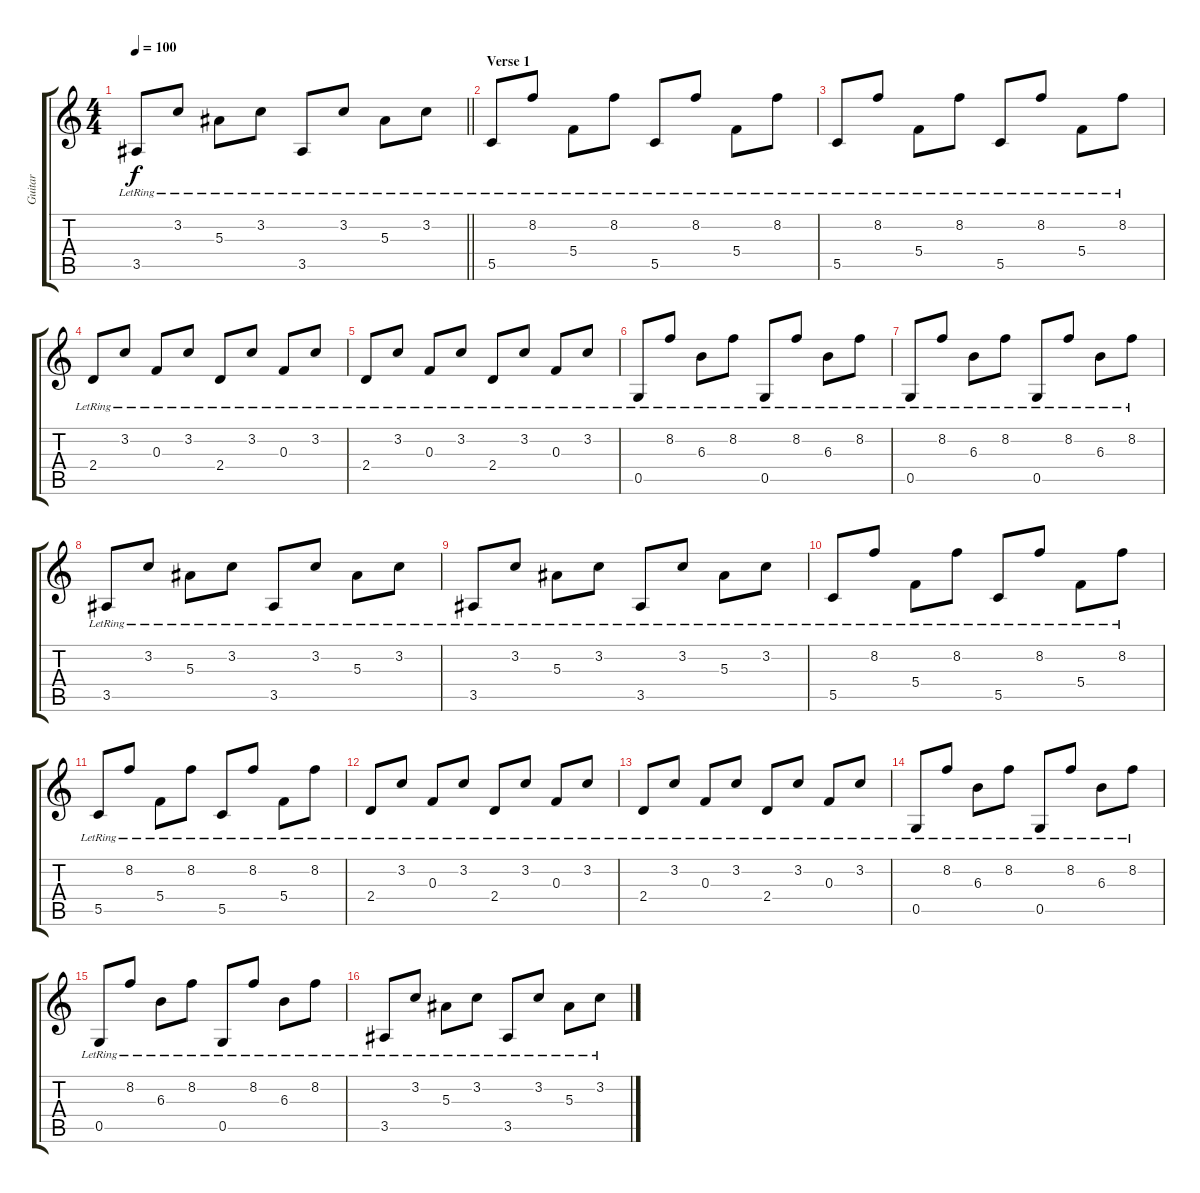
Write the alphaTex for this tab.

\track ("Guitar" "Guitar") {instrument acousticguitarsteel}
\staff {score tabs}
\tuning (D4 A3 F3 C3 G2 D2) {hide}
\ts (4 4)
\tempo 100
\clef g2
\barLineRight lightlight
\ks c
3.5{lr}.8{dy f} 3.2{lr}.8 5.3{lr}.8 3.2{lr}.8 3.5{lr}.8 3.2{lr}.8 5.3{lr}.8 3.2{lr}.8 |
\section ("" "Verse 1")
5.5{lr}.8 8.2{lr}.8 5.4{lr}.8 8.2{lr}.8 5.5{lr}.8 8.2{lr}.8 5.4{lr}.8 8.2{lr}.8 |
5.5{lr}.8 8.2{lr}.8 5.4{lr}.8 8.2{lr}.8 5.5{lr}.8 8.2{lr}.8 5.4{lr}.8 8.2{lr}.8 |
2.4{lr}.8 3.2{lr}.8 0.3{lr}.8 3.2{lr}.8 2.4{lr}.8 3.2{lr}.8 0.3{lr}.8 3.2{lr}.8 |
2.4{lr}.8 3.2{lr}.8 0.3{lr}.8 3.2{lr}.8 2.4{lr}.8 3.2{lr}.8 0.3{lr}.8 3.2{lr}.8 |
0.5{lr}.8 8.2{lr}.8 6.3{lr}.8 8.2{lr}.8 0.5{lr}.8 8.2{lr}.8 6.3{lr}.8 8.2{lr}.8 |
0.5{lr}.8 8.2{lr}.8 6.3{lr}.8 8.2{lr}.8 0.5{lr}.8 8.2{lr}.8 6.3{lr}.8 8.2{lr}.8 |
3.5{lr}.8 3.2{lr}.8 5.3{lr}.8 3.2{lr}.8 3.5{lr}.8 3.2{lr}.8 5.3{lr}.8 3.2{lr}.8 |
3.5{lr}.8 3.2{lr}.8 5.3{lr}.8 3.2{lr}.8 3.5{lr}.8 3.2{lr}.8 5.3{lr}.8 3.2{lr}.8 |
5.5{lr}.8 8.2{lr}.8 5.4{lr}.8 8.2{lr}.8 5.5{lr}.8 8.2{lr}.8 5.4{lr}.8 8.2{lr}.8 |
5.5{lr}.8 8.2{lr}.8 5.4{lr}.8 8.2{lr}.8 5.5{lr}.8 8.2{lr}.8 5.4{lr}.8 8.2{lr}.8 |
2.4{lr}.8 3.2{lr}.8 0.3{lr}.8 3.2{lr}.8 2.4{lr}.8 3.2{lr}.8 0.3{lr}.8 3.2{lr}.8 |
2.4{lr}.8 3.2{lr}.8 0.3{lr}.8 3.2{lr}.8 2.4{lr}.8 3.2{lr}.8 0.3{lr}.8 3.2{lr}.8 |
0.5{lr}.8 8.2{lr}.8 6.3{lr}.8 8.2{lr}.8 0.5{lr}.8 8.2{lr}.8 6.3{lr}.8 8.2{lr}.8 |
0.5{lr}.8 8.2{lr}.8 6.3{lr}.8 8.2{lr}.8 0.5{lr}.8 8.2{lr}.8 6.3{lr}.8 8.2{lr}.8 |
3.5{lr}.8 3.2{lr}.8 5.3{lr}.8 3.2{lr}.8 3.5{lr}.8 3.2{lr}.8 5.3{lr}.8 3.2{lr}.8
